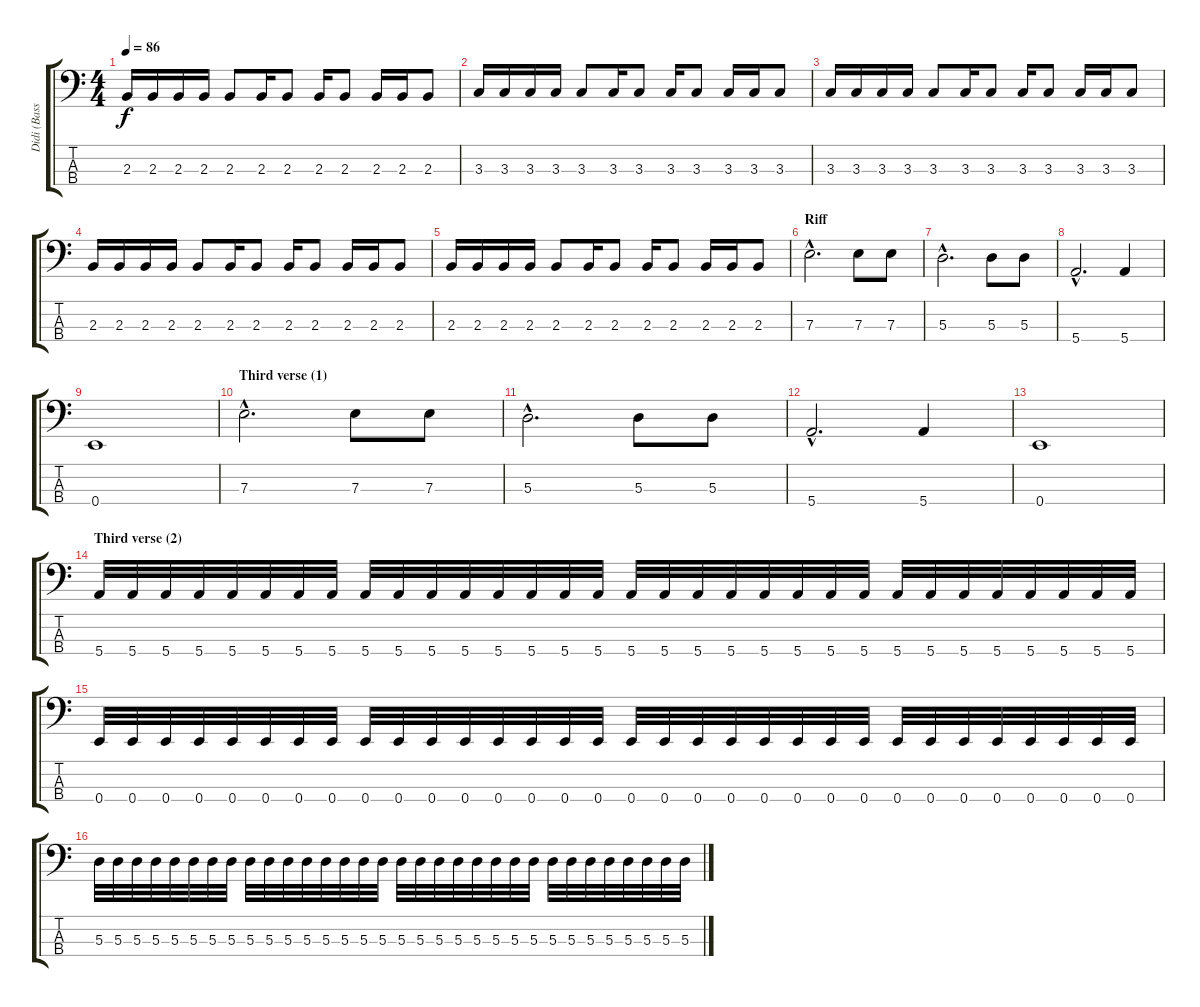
\track ("Didi (Bass)" "Didi (Bass") {instrument electricbassfinger}
\staff {score tabs}
\tuning (G2 D2 A1 E1) {hide}
\ts (4 4)
\tempo 86
\clef f4
\ks c
2.3.16{dy f} 2.3.16 2.3.16 2.3.16 2.3.8 2.3.16 2.3.8 2.3.16 2.3.8 2.3.16 2.3.16 2.3.8 |
3.3.16 3.3.16 3.3.16 3.3.16 3.3.8 3.3.16 3.3.8 3.3.16 3.3.8 3.3.16 3.3.16 3.3.8 |
3.3.16 3.3.16 3.3.16 3.3.16 3.3.8 3.3.16 3.3.8 3.3.16 3.3.8 3.3.16 3.3.16 3.3.8 |
2.3.16 2.3.16 2.3.16 2.3.16 2.3.8 2.3.16 2.3.8 2.3.16 2.3.8 2.3.16 2.3.16 2.3.8 |
2.3.16 2.3.16 2.3.16 2.3.16 2.3.8 2.3.16 2.3.8 2.3.16 2.3.8 2.3.16 2.3.16 2.3.8 |
\section ("" "Riff")
7.3{hac}.2{d} 7.3.8 7.3.8 |
5.3{hac}.2{d} 5.3.8 5.3.8 |
5.4{hac}.2{d} 5.4.4 |
0.4.1 |
\section ("" "Third verse (1)")
7.3{hac}.2{d} 7.3.8 7.3.8 |
5.3{hac}.2{d} 5.3.8 5.3.8 |
5.4{hac}.2{d} 5.4.4 |
0.4.1 |
\section ("" "Third verse (2)")
5.4.32 5.4.32 5.4.32 5.4.32 5.4.32 5.4.32 5.4.32 5.4.32 5.4.32 5.4.32 5.4.32 5.4.32 5.4.32 5.4.32 5.4.32 5.4.32 5.4.32 5.4.32 5.4.32 5.4.32 5.4.32 5.4.32 5.4.32 5.4.32 5.4.32 5.4.32 5.4.32 5.4.32 5.4.32 5.4.32 5.4.32 5.4.32 |
0.4.32 0.4.32 0.4.32 0.4.32 0.4.32 0.4.32 0.4.32 0.4.32 0.4.32 0.4.32 0.4.32 0.4.32 0.4.32 0.4.32 0.4.32 0.4.32 0.4.32 0.4.32 0.4.32 0.4.32 0.4.32 0.4.32 0.4.32 0.4.32 0.4.32 0.4.32 0.4.32 0.4.32 0.4.32 0.4.32 0.4.32 0.4.32 |
5.3.32 5.3.32 5.3.32 5.3.32 5.3.32 5.3.32 5.3.32 5.3.32 5.3.32 5.3.32 5.3.32 5.3.32 5.3.32 5.3.32 5.3.32 5.3.32 5.3.32 5.3.32 5.3.32 5.3.32 5.3.32 5.3.32 5.3.32 5.3.32 5.3.32 5.3.32 5.3.32 5.3.32 5.3.32 5.3.32 5.3.32 5.3.32
